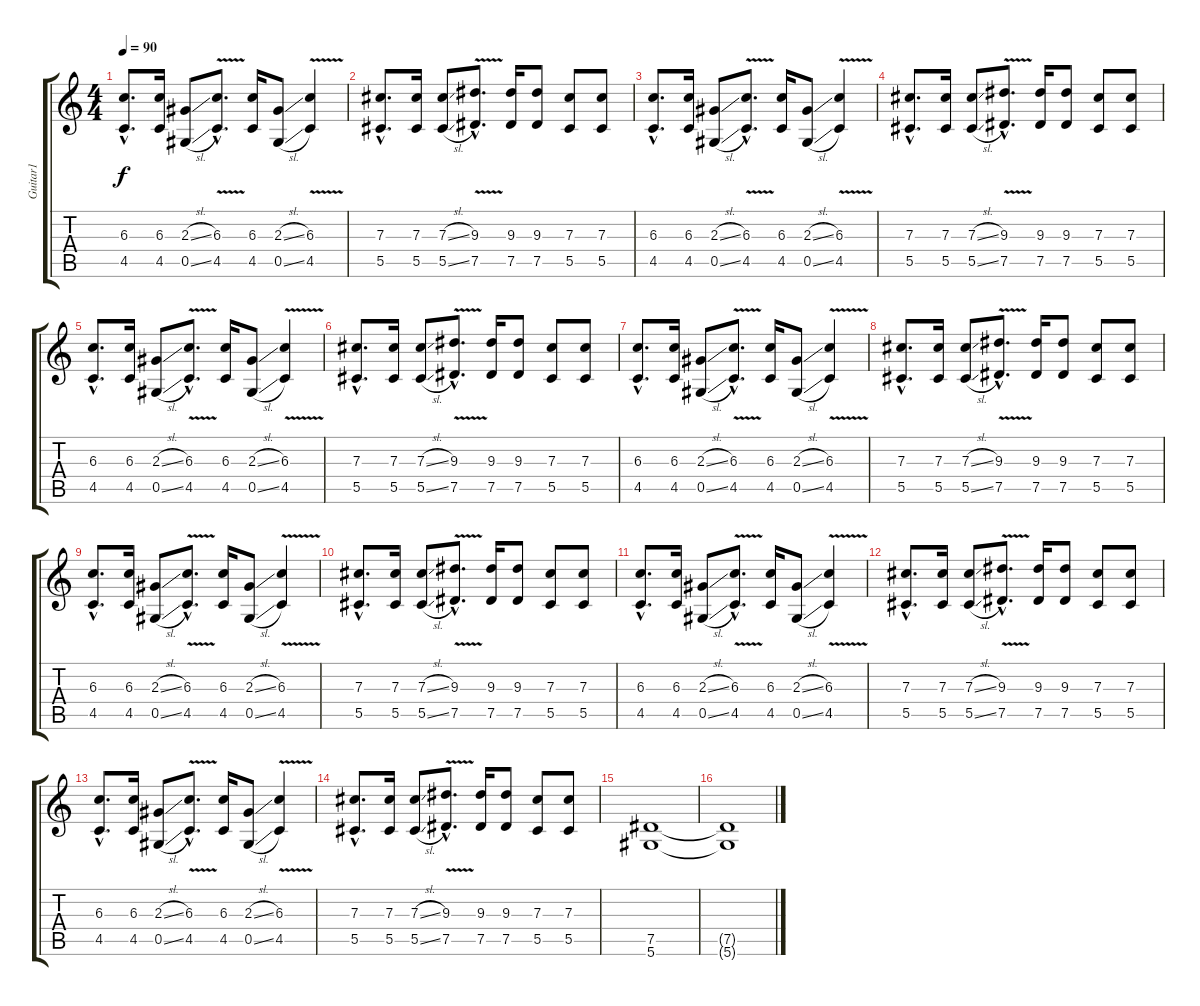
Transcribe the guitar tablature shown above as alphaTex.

\track ("Guitar1" "Guitar1") {instrument distortionguitar}
\staff {score tabs}
\tuning (Eb4 Bb3 Gb3 Db3 Ab2 Eb2) {hide}
\ts (4 4)
\tempo 90
\clef g2
\ks c
(6.3{hac} 4.5{hac}).8{d dy f} (6.3 4.5).16 (2.3{sl} 0.5{sl}).8 (6.3{v hac} 4.5{v hac}).8{d} (6.3 4.5).16 (2.3{sl} 0.5{sl}).8 (6.3{v} 4.5{v}).4 |
(7.3{hac} 5.5{hac}).8{d} (7.3 5.5).16 (7.3{sl} 5.5{sl}).8 (9.3{v hac} 7.5{v hac}).8{d} (9.3 7.5).16 (9.3 7.5).8 (7.3 5.5).8 (7.3 5.5).8 |
(6.3{hac} 4.5{hac}).8{d} (6.3 4.5).16 (2.3{sl} 0.5{sl}).8 (6.3{v hac} 4.5{v hac}).8{d} (6.3 4.5).16 (2.3{sl} 0.5{sl}).8 (6.3{v} 4.5{v}).4 |
(7.3{hac} 5.5{hac}).8{d} (7.3 5.5).16 (7.3{sl} 5.5{sl}).8 (9.3{v hac} 7.5{v hac}).8{d} (9.3 7.5).16 (9.3 7.5).8 (7.3 5.5).8 (7.3 5.5).8 |
(6.3{hac} 4.5{hac}).8{d} (6.3 4.5).16 (2.3{sl} 0.5{sl}).8 (6.3{v hac} 4.5{v hac}).8{d} (6.3 4.5).16 (2.3{sl} 0.5{sl}).8 (6.3{v} 4.5{v}).4 |
(7.3{hac} 5.5{hac}).8{d} (7.3 5.5).16 (7.3{sl} 5.5{sl}).8 (9.3{v hac} 7.5{v hac}).8{d} (9.3 7.5).16 (9.3 7.5).8 (7.3 5.5).8 (7.3 5.5).8 |
(6.3{hac} 4.5{hac}).8{d} (6.3 4.5).16 (2.3{sl} 0.5{sl}).8 (6.3{v hac} 4.5{v hac}).8{d} (6.3 4.5).16 (2.3{sl} 0.5{sl}).8 (6.3{v} 4.5{v}).4 |
(7.3{hac} 5.5{hac}).8{d} (7.3 5.5).16 (7.3{sl} 5.5{sl}).8 (9.3{v hac} 7.5{v hac}).8{d} (9.3 7.5).16 (9.3 7.5).8 (7.3 5.5).8 (7.3 5.5).8 |
(6.3{hac} 4.5{hac}).8{d} (6.3 4.5).16 (2.3{sl} 0.5{sl}).8 (6.3{v hac} 4.5{v hac}).8{d} (6.3 4.5).16 (2.3{sl} 0.5{sl}).8 (6.3{v} 4.5{v}).4 |
(7.3{hac} 5.5{hac}).8{d} (7.3 5.5).16 (7.3{sl} 5.5{sl}).8 (9.3{v hac} 7.5{v hac}).8{d} (9.3 7.5).16 (9.3 7.5).8 (7.3 5.5).8 (7.3 5.5).8 |
(6.3{hac} 4.5{hac}).8{d} (6.3 4.5).16 (2.3{sl} 0.5{sl}).8 (6.3{v hac} 4.5{v hac}).8{d} (6.3 4.5).16 (2.3{sl} 0.5{sl}).8 (6.3{v} 4.5{v}).4 |
(7.3{hac} 5.5{hac}).8{d} (7.3 5.5).16 (7.3{sl} 5.5{sl}).8 (9.3{v hac} 7.5{v hac}).8{d} (9.3 7.5).16 (9.3 7.5).8 (7.3 5.5).8 (7.3 5.5).8 |
(6.3{hac} 4.5{hac}).8{d} (6.3 4.5).16 (2.3{sl} 0.5{sl}).8 (6.3{v hac} 4.5{v hac}).8{d} (6.3 4.5).16 (2.3{sl} 0.5{sl}).8 (6.3{v} 4.5{v}).4 |
(7.3{hac} 5.5{hac}).8{d} (7.3 5.5).16 (7.3{sl} 5.5{sl}).8 (9.3{v hac} 7.5{v hac}).8{d} (9.3 7.5).16 (9.3 7.5).8 (7.3 5.5).8 (7.3 5.5).8 |
(7.5 5.6).1{volume 0} |
(7.5{t} 5.6{t}).1
